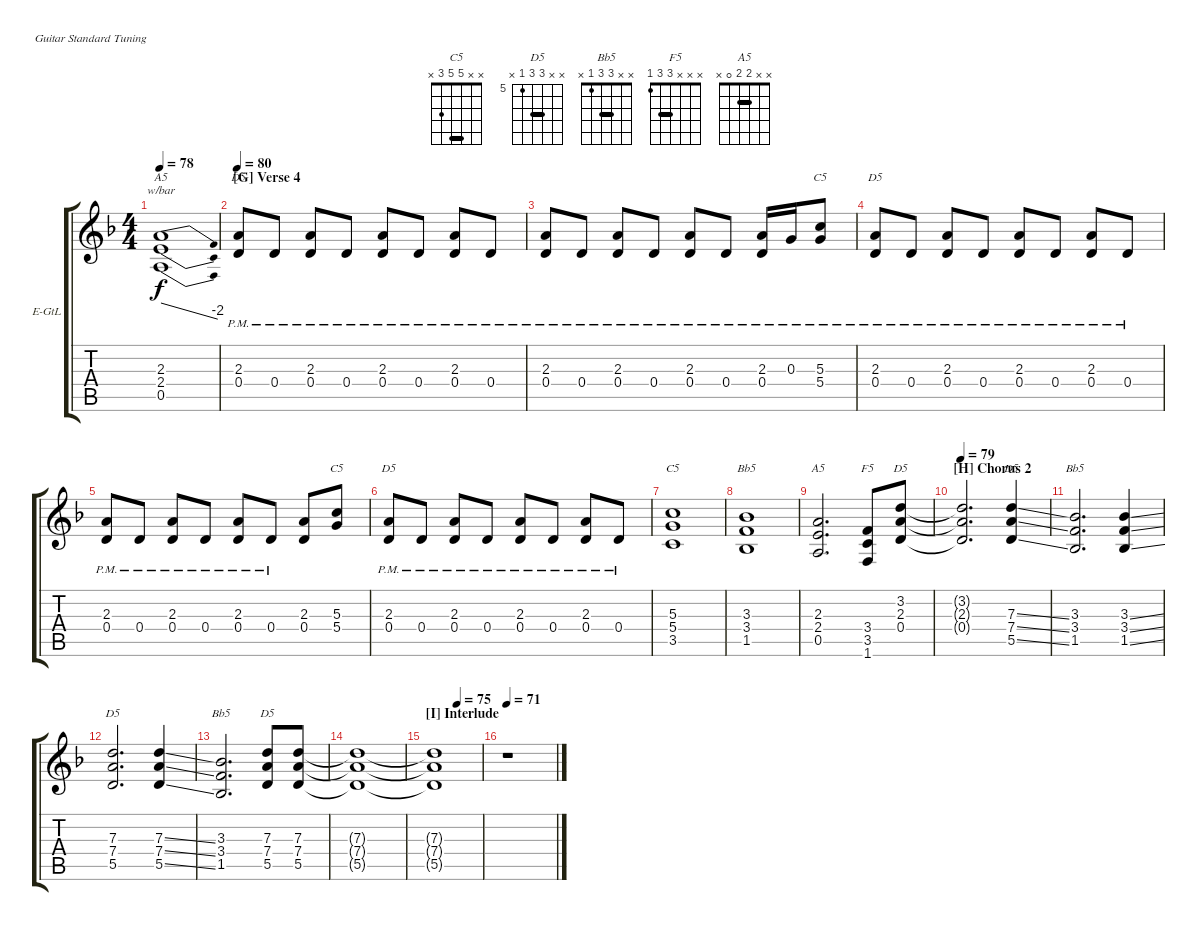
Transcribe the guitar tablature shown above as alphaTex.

\bracketExtendMode groupsimilarinstruments
\firstSystemTrackNameOrientation horizontal
\otherSystemsTrackNameOrientation horizontal
\track ("Vivian Campbell L" "E-GtL") {instrument distortionguitar}
\staff {score tabs}
\tuning (E4 B3 G3 D3 A2 E2)
\chord ("C5" x x 5 5 3 x) {barre 5}
\chord ("D5" x 3 2 0 x x)
\chord ("Bb5" x x 3 3 1 x) {barre 3}
\chord ("F5" x x x 3 3 1) {barre 3}
\chord ("A5" x x 2 2 0 x) {barre 2}
\chord ("D5" x x 7 7 5 x) {firstfret 5 barre 7}
\ts (4 4)
\tempo 78
\clef g2
\ks dminor
(2.3 2.4 0.5).1{tbe (dive default 25.8 0 59.4 -8) ch "A5" dy f} |
\section ("G" "Verse 4")
\tempo 80
(0.4{pm} 2.3{pm}).8{ch "D5"} 0.4{pm}.8 (0.4{pm} 2.3{pm}).8 0.4{pm}.8 (0.4{pm} 2.3{pm}).8 0.4{pm}.8 (0.4{pm} 2.3{pm}).8 0.4{pm}.8 |
(0.4{pm} 2.3{pm}).8 0.4{pm}.8 (0.4{pm} 2.3{pm}).8 0.4{pm}.8 (0.4{pm} 2.3{pm}).8 0.4{pm}.8 (2.3{pm} 0.4{pm}).16 0.3{pm}.16 (5.3{pm} 5.4{pm}).8{ch "C5"} |
(0.4{pm} 2.3{pm}).8{ch "D5"} 0.4{pm}.8 (0.4{pm} 2.3{pm}).8 0.4{pm}.8 (0.4{pm} 2.3{pm}).8 0.4{pm}.8 (0.4{pm} 2.3{pm}).8 0.4{pm}.8 |
(0.4{pm} 2.3{pm}).8 0.4{pm}.8 (0.4{pm} 2.3{pm}).8 0.4{pm}.8 (0.4{pm} 2.3{pm}).8 0.4{pm}.8 (2.3 0.4).8 (5.3 5.4).8{ch "C5"} |
(0.4{pm} 2.3{pm}).8{ch "D5"} 0.4{pm}.8 (0.4{pm} 2.3{pm}).8 0.4{pm}.8 (0.4{pm} 2.3{pm}).8 0.4{pm}.8 (0.4{pm} 2.3{pm}).8 0.4{pm}.8 |
(5.3 5.4 3.5).1{ch "C5"} |
(3.3 3.4 1.5).1{ch "Bb5"} |
(2.3 2.4 0.5).2{d ch "A5"} (3.4 3.5 1.6).8{ch "F5"} (0.4 2.3 3.2).8{ch "D5"} |
\section ("H" "Chorus 2")
\tempo 79
(0.4{t} 2.3{t} 3.2{t}).2{d} (7.4{ss} 7.3{ss} 5.5{ss}).4{ch "D5"} |
(3.4 3.3 1.5).2{d ch "Bb5"} (3.4{ss} 3.3{ss} 1.5{ss}).4 |
(5.5 7.4 7.3).2{d ch "D5"} (7.4{ss} 7.3{ss} 5.5{ss}).4 |
(3.3 3.4 1.5).2{d ch "Bb5"} (7.3 7.4 5.5).8{ch "D5"} (7.3 7.4 5.5).8 |
(7.3{t} 7.4{t} 5.5{t}).1 |
\section ("I" "Interlude")
\tempo (75 0.49375)
(5.5{t} 7.4{t} 7.3{t}).1 |
\tempo 71
r.1
